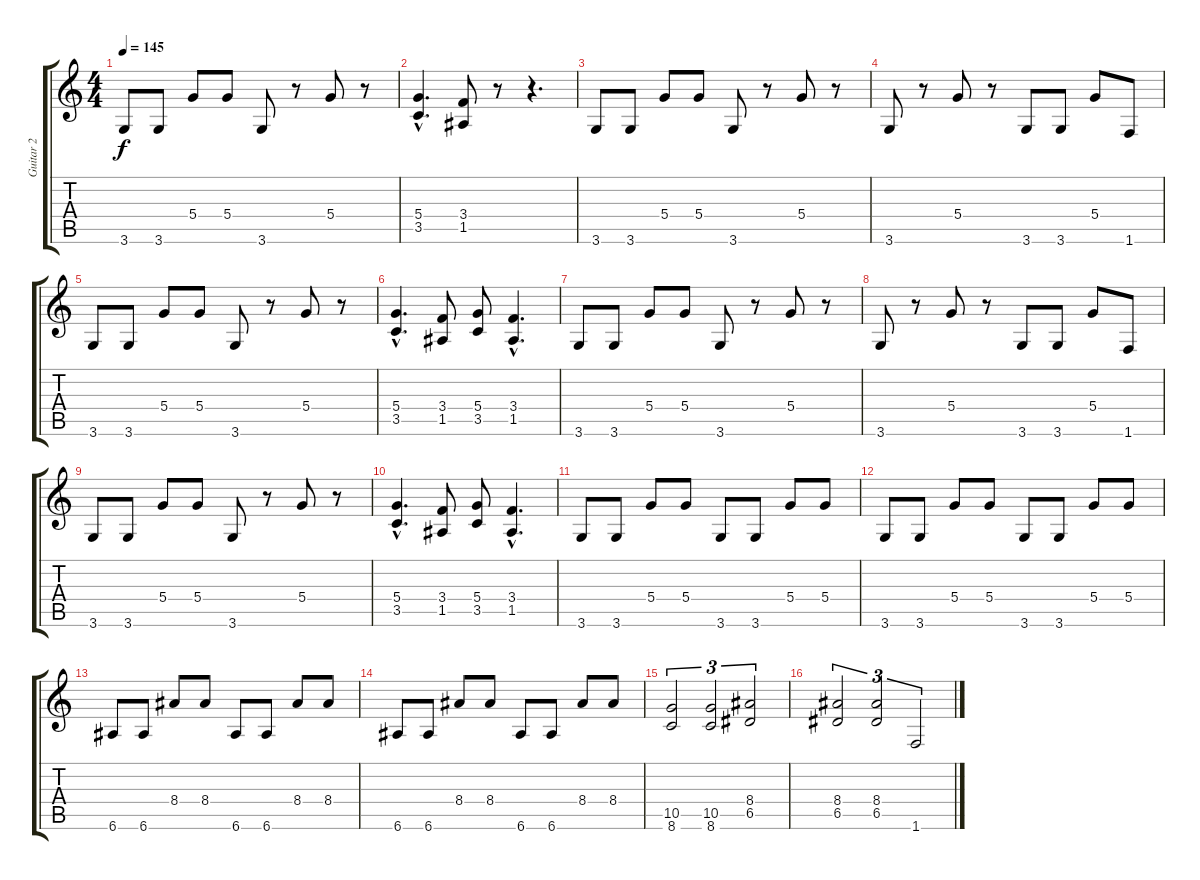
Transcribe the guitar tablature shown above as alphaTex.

\track ("Guitar 2" "Guitar 2") {instrument distortionguitar}
\staff {score tabs}
\tuning (E4 B3 G3 D3 A2 E2) {hide}
\ts (4 4)
\tempo 145
\clef g2
\ks c
3.6.8{dy f} 3.6.8 5.4.8 5.4.8 3.6.8 r.8 5.4.8 r.8 |
(5.4{hac} 3.5{hac}).4{d} (3.4 1.5).8 r.8 r.4{d} |
3.6.8 3.6.8 5.4.8 5.4.8 3.6.8 r.8 5.4.8 r.8 |
3.6.8 r.8 5.4.8 r.8 3.6.8 3.6.8 5.4.8 1.6.8 |
3.6.8 3.6.8 5.4.8 5.4.8 3.6.8 r.8 5.4.8 r.8 |
(5.4{hac} 3.5{hac}).4{d} (3.4 1.5).8 (5.4 3.5).8 (3.4{hac} 1.5{hac}).4{d} |
3.6.8 3.6.8 5.4.8 5.4.8 3.6.8 r.8 5.4.8 r.8 |
3.6.8 r.8 5.4.8 r.8 3.6.8 3.6.8 5.4.8 1.6.8 |
3.6.8 3.6.8 5.4.8 5.4.8 3.6.8 r.8 5.4.8 r.8 |
(5.4{hac} 3.5{hac}).4{d} (3.4 1.5).8 (5.4 3.5).8 (3.4{hac} 1.5{hac}).4{d} |
3.6.8 3.6.8 5.4.8 5.4.8 3.6.8 3.6.8 5.4.8 5.4.8 |
3.6.8 3.6.8 5.4.8 5.4.8 3.6.8 3.6.8 5.4.8 5.4.8 |
6.6.8 6.6.8 8.4.8 8.4.8 6.6.8 6.6.8 8.4.8 8.4.8 |
6.6.8 6.6.8 8.4.8 8.4.8 6.6.8 6.6.8 8.4.8 8.4.8 |
(10.5 8.6).2{tu (3 2)} (10.5 8.6).2{tu (3 2)} (8.4 6.5).2{tu (3 2)} |
(8.4 6.5).2{tu (3 2)} (8.4 6.5).2{tu (3 2)} 1.6.2{tu (3 2)}
